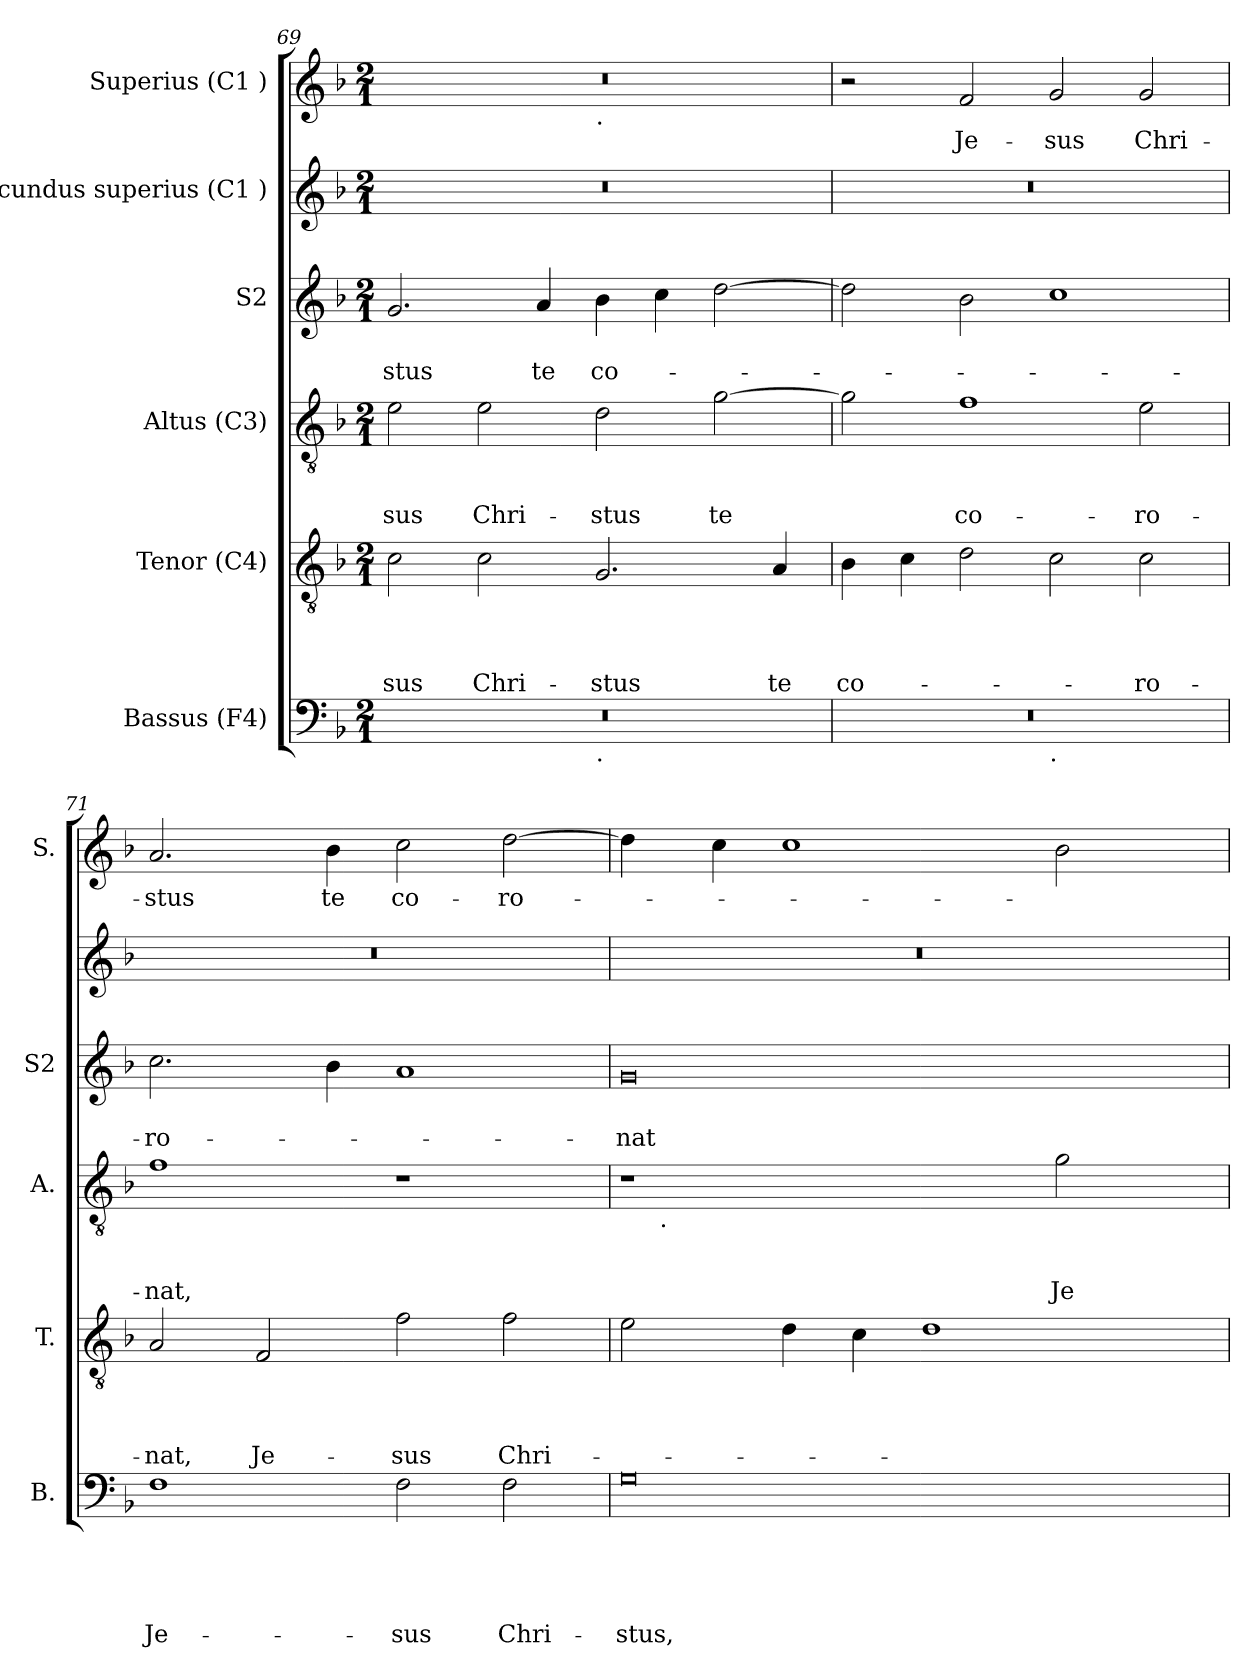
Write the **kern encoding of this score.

**kern	**text	**text	**text	**text	**text	**kern	**text	**text	**text	**text	**kern	**text	**text	**text	**kern	**text	**text	**kern	**kern	**text
*part6	*part6	*part6	*part6	*part6	*part6	*part5	*part5	*part5	*part5	*part5	*part4	*part4	*part4	*part4	*part3	*part3	*part3	*part2	*part1	*part1
*staff6	*staff6	*staff6	*staff6	*staff6	*staff6	*staff5	*staff5	*staff5	*staff5	*staff5	*staff4	*staff4	*staff4	*staff4	*staff3	*staff3	*staff3	*staff2	*staff1	*staff1
*I"Bassus (F4)	*	*	*	*	*	*I"Tenor (C4)	*	*	*	*	*I"Altus (C3)	*	*	*	*I"S2	*	*	*I"Secundus superius (C1 )	*I"Superius (C1 )	*
*I'B.	*	*	*	*	*	*I'T.	*	*	*	*	*I'A.	*	*	*	*I'S2	*	*	*	*I'S.	*
*clefF4	*	*	*	*	*	*clefGv2	*	*	*	*	*clefGv2	*	*	*	*clefG2	*	*	*clefG2	*clefG2	*
*k[b-]	*	*	*	*	*	*k[b-]	*	*	*	*	*k[b-]	*	*	*	*k[b-]	*	*	*k[b-]	*k[b-]	*
*F:	*	*	*	*	*	*F:	*	*	*	*	*F:	*	*	*	*F:	*	*	*F:	*F:	*
*M2/1	*	*	*	*	*	*M2/1	*	*	*	*	*M2/1	*	*	*	*M2/1	*	*	*M2/1	*M2/1	*
=69	=69	=69	=69	=69	=69	=69	=69	=69	=69	=69	=69	=69	=69	=69	=69	=69	=69	=69	=69	=69
!	!	!	!	!	!	!	!	!	!	!LO:LY:b	!	!	!	!LO:LY:b	!	!	!LO:LY:b	!	!	!
*^	*	*	*	*	*	*	*	*	*	*	*	*	*	*	*	*	*	*	*^	*
0r	1ryy	.	.	.	.	.	2c\	.	.	.	-sus	2e\	.	.	-sus	2.g/	.	-stus	0r	0r	1ryy	.
!	!	!	!	!	!	!	!	!	!	!	!LO:LY:b	!	!	!	!LO:LY:b	!	!	!	!	!	!	!
.	.	.	.	.	.	.	2c\	.	.	.	Chri-	2e\	.	.	Chri-	.	.	.	.	.	.	.
!	!	!	!	!	!	!	!	!	!	!	!	!	!	!	!	!	!	!LO:LY:b	!	!	!	!
.	.	.	.	.	.	.	.	.	.	.	.	.	.	.	.	4a/	.	te	.	.	.	.
!	!	!	!	!	!	!	!	!	!	!	!	!	!	!	!	!	!	!	!	!	!LO:TX:b:t=.	!
!	!LO:TX:b:t=.	!	!	!	!	!	!	!	!	!	!	!	!	!	!	!	!	!	!	!	!	!
!	!	!	!	!	!	!	!	!	!	!	!LO:LY:b	!	!	!	!LO:LY:b	!	!	!LO:LY:b	!	!	!	!
.	1ryy	.	.	.	.	.	2.G/	.	.	.	-stus	2d\	.	.	-stus	4b-\	.	co-	.	.	1ryy	.
.	.	.	.	.	.	.	.	.	.	.	.	.	.	.	.	4cc\	.	.	.	.	.	.
!	!	!	!	!	!	!	!	!	!	!	!	!	!	!	!LO:LY:b	!	!	!	!	!	!	!
.	.	.	.	.	.	.	.	.	.	.	.	[>2g\	.	.	te	[>2dd\	.	.	.	.	.	.
!	!	!	!	!	!	!	!	!	!	!	!LO:LY:b	!	!	!	!	!	!	!	!	!	!	!
.	.	.	.	.	.	.	4A/	.	.	.	te	.	.	.	.	.	.	.	.	.	.	.
=70	=70	=70	=70	=70	=70	=70	=70	=70	=70	=70	=70	=70	=70	=70	=70	=70	=70	=70	=70	=70	=70	=70
!	!	!	!	!	!	!	!	!	!	!	!LO:LY:b	!	!	!	!	!	!	!	!	!	!	!
*	*	*	*	*	*	*	*	*	*	*	*	*	*	*	*	*	*	*	*	*v	*v	*
0r	1ryy	.	.	.	.	.	4B-\	.	.	.	co-	2g\]	.	.	.	2dd\]	.	.	0r	2r	.
.	.	.	.	.	.	.	4c\	.	.	.	.	.	.	.	.	.	.	.	.	.	.
!	!	!	!	!	!	!	!	!	!	!	!	!	!	!	!LO:LY:b	!	!	!	!	!	!LO:LY:b
.	.	.	.	.	.	.	2d\	.	.	.	.	1f	.	.	co-	2b-\	.	.	.	2f/	Je-
!	!LO:TX:b:t=.	!	!	!	!	!	!	!	!	!	!	!	!	!	!	!	!	!	!	!	!
!	!	!	!	!	!	!	!	!	!	!	!	!	!	!	!	!	!	!	!	!	!LO:LY:b
.	1ryy	.	.	.	.	.	2c\	.	.	.	.	.	.	.	.	1cc	.	.	.	2g/	-sus
!	!	!	!	!	!	!	!	!	!	!	!LO:LY:b	!	!	!	!LO:LY:b	!	!	!	!	!	!LO:LY:b
.	.	.	.	.	.	.	2c\	.	.	.	-ro-	2e\	.	.	-ro-	.	.	.	.	2g/	Chri-
!!LO:LB:g=z
=71	=71	=71	=71	=71	=71	=71	=71	=71	=71	=71	=71	=71	=71	=71	=71	=71	=71	=71	=71	=71	=71
!	!	!	!	!	!	!LO:LY:b	!	!	!	!	!LO:LY:b	!	!	!	!LO:LY:b	!	!	!LO:LY:b	!	!	!LO:LY:b
*v	*v	*	*	*	*	*	*	*	*	*	*	*	*	*	*	*	*	*	*	*	*
1F	.	.	.	.	Je-	2A/	.	.	.	-nat,	1f	.	.	-nat,	2.cc\	.	-ro-	0r	2.a/	-stus
!	!	!	!	!	!	!	!	!	!	!LO:LY:b	!	!	!	!	!	!	!	!	!	!
.	.	.	.	.	.	2F/	.	.	.	Je-	.	.	.	.	.	.	.	.	.	.
!	!	!	!	!	!	!	!	!	!	!	!	!	!	!	!	!	!	!	!	!LO:LY:b
.	.	.	.	.	.	.	.	.	.	.	.	.	.	.	4b-\	.	.	.	4b-\	te
!	!	!	!	!	!LO:LY:b	!	!	!	!	!LO:LY:b	!	!	!	!	!	!	!	!	!	!LO:LY:b
2F\	.	.	.	.	-sus	2f\	.	.	.	-sus	1r	.	.	.	1a	.	.	.	2cc\	co-
!	!	!	!	!	!LO:LY:b	!	!	!	!	!LO:LY:b	!	!	!	!	!	!	!	!	!	!LO:LY:b
2F\	.	.	.	.	Chri-	2f\	.	.	.	Chri-	.	.	.	.	.	.	.	.	[>2dd\	-ro-
=72	=72	=72	=72	=72	=72	=72	=72	=72	=72	=72	=72	=72	=72	=72	=72	=72	=72	=72	=72	=72
!	!	!	!	!	!LO:LY:b	!	!	!	!	!	!	!	!	!	!	!	!LO:LY:b	!	!	!
*	*	*	*	*	*	*	*	*	*	*	*^	*	*	*	*	*	*	*	*	*
0G	.	.	.	.	-stus,	2e\	.	.	.	.	1r	16.ryy	.	.	.	0g	.	-nat	0r	4dd\]	.
!	!	!	!	!	!	!	!	!	!	!	!	!LO:TX:b:t=.	!	!	!	!	!	!	!	!	!
.	.	.	.	.	.	.	.	.	.	.	.	1ryy	.	.	.	.	.	.	.	.	.
.	.	.	.	.	.	.	.	.	.	.	.	.	.	.	.	.	.	.	.	4cc\	.
.	.	.	.	.	.	4d\	.	.	.	.	.	.	.	.	.	.	.	.	.	1cc	.
.	.	.	.	.	.	4c\	.	.	.	.	.	.	.	.	.	.	.	.	.	.	.
.	.	.	.	.	.	1d	.	.	.	.	2ryy	.	.	.	.	.	.	.	.	.	.
.	.	.	.	.	.	.	.	.	.	.	.	2ryy	.	.	.	.	.	.	.	.	.
!	!	!	!	!	!	!	!	!	!	!	!	!	!	!	!LO:LY:b	!	!	!	!	!	!
.	.	.	.	.	.	.	.	.	.	.	2g\	.	.	.	Je-	.	.	.	.	2b-\	.
.	.	.	.	.	.	.	.	.	.	.	.	4ryy	.	.	.	.	.	.	.	.	.
.	.	.	.	.	.	.	.	.	.	.	.	8ryy	.	.	.	.	.	.	.	.	.
.	.	.	.	.	.	.	.	.	.	.	.	32ryy	.	.	.	.	.	.	.	.	.
*	*	*	*	*	*	*	*	*	*	*	*v	*v	*	*	*	*	*	*	*	*	*
=	=	=	=	=	=	=	=	=	=	=	=	=	=	=	=	=	=	=	=	=
*-	*-	*-	*-	*-	*-	*-	*-	*-	*-	*-	*-	*-	*-	*-	*-	*-	*-	*-	*-	*-
